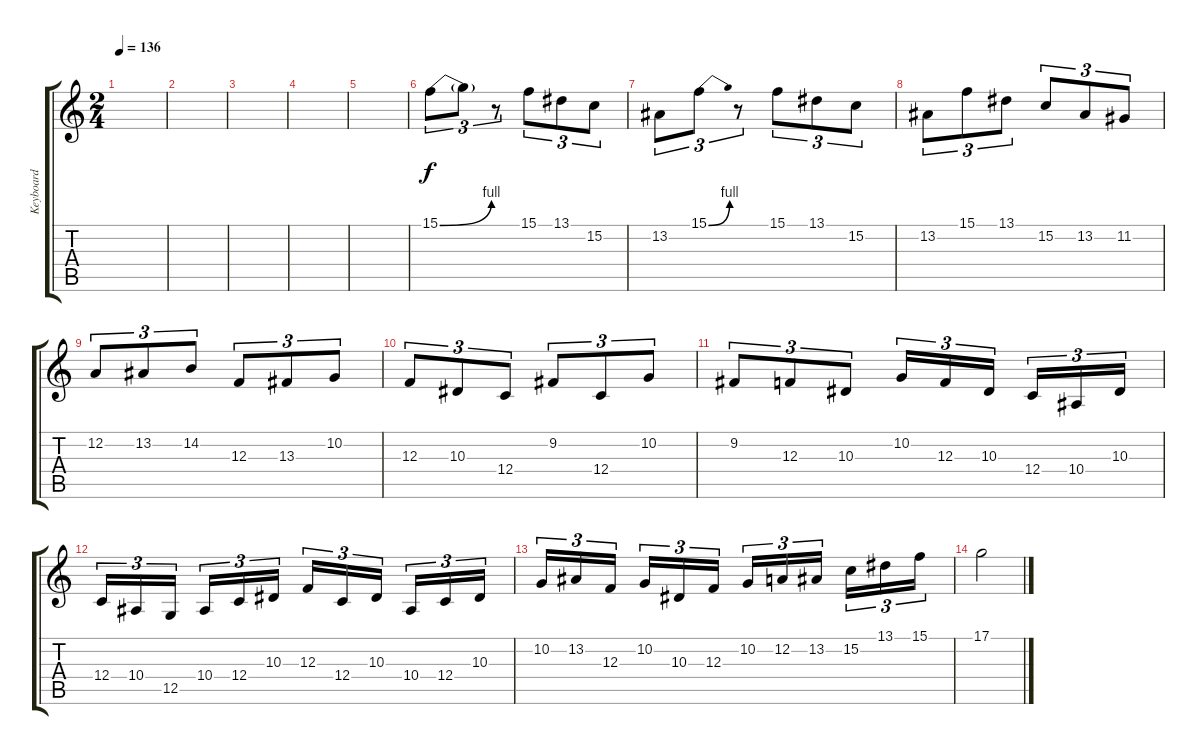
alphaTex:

\track ("Keyboard" "Keyboard") {instrument choiraahs}
\staff {score tabs}
\tuning (D4 A3 F3 C3 G2 D2) {hide}
\ts (2 4)
\tempo 136
\clef g2
\ks c
|
|
|
|
|
15.1{be (bend 0 0 60 4)}.8{tu (3 2) instrument lead2sawtooth} 15.1{t}.8{tu (3 2)} r.8{tu (3 2)} 15.1.8{tu (3 2)} 13.1.8{tu (3 2)} 15.2.8{tu (3 2)} |
13.2.8{tu (3 2)} 15.1{be (bend 0 0 60 4)}.8{tu (3 2)} r.8{tu (3 2)} 15.1.8{tu (3 2)} 13.1.8{tu (3 2)} 15.2.8{tu (3 2)} |
13.2.8{tu (3 2)} 15.1.8{tu (3 2)} 13.1.8{tu (3 2)} 15.2.8{tu (3 2)} 13.2.8{tu (3 2)} 11.2.8{tu (3 2)} |
12.2.8{tu (3 2)} 13.2.8{tu (3 2)} 14.2.8{tu (3 2)} 12.3.8{tu (3 2)} 13.3.8{tu (3 2)} 10.2.8{tu (3 2)} |
12.3.8{tu (3 2)} 10.3.8{tu (3 2)} 12.4.8{tu (3 2)} 9.2.8{tu (3 2)} 12.4.8{tu (3 2)} 10.2.8{tu (3 2)} |
9.2.8{tu (3 2)} 12.3.8{tu (3 2)} 10.3.8{tu (3 2)} 10.2.16{tu (3 2)} 12.3.16{tu (3 2)} 10.3.16{tu (3 2) beam splitsecondary} 12.4.16{tu (3 2)} 10.4.16{tu (3 2)} 10.3.16{tu (3 2)} |
12.4.16{tu (3 2)} 10.4.16{tu (3 2)} 12.5.16{tu (3 2) beam splitsecondary} 10.4.16{tu (3 2)} 12.4.16{tu (3 2)} 10.3.16{tu (3 2)} 12.3.16{tu (3 2)} 12.4.16{tu (3 2)} 10.3.16{tu (3 2) beam splitsecondary} 10.4.16{tu (3 2)} 12.4.16{tu (3 2)} 10.3.16{tu (3 2)} |
10.2.16{tu (3 2)} 13.2.16{tu (3 2)} 12.3.16{tu (3 2) beam splitsecondary} 10.2.16{tu (3 2)} 10.3.16{tu (3 2)} 12.3.16{tu (3 2)} 10.2.16{tu (3 2)} 12.2.16{tu (3 2)} 13.2.16{tu (3 2) beam splitsecondary} 15.2.16{tu (3 2)} 13.1.16{tu (3 2)} 15.1.16{tu (3 2)} |
17.1.2
